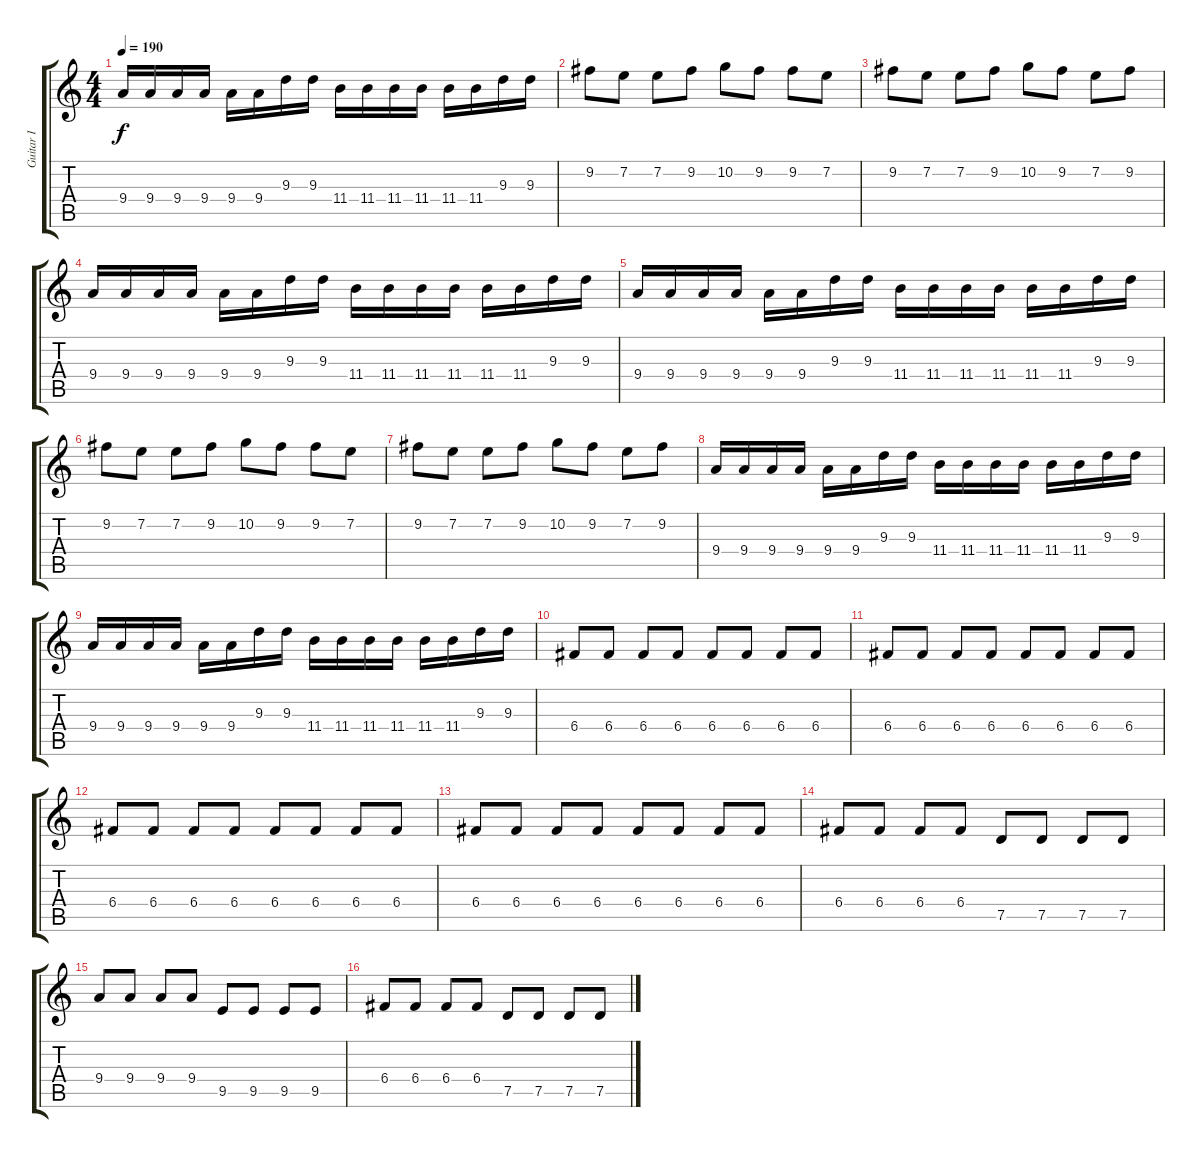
\track ("Guitar I" "Guitar I") {instrument distortionguitar}
\staff {score tabs}
\tuning (D4 A3 F3 C3 G2 D2) {hide}
\ts (4 4)
\tempo 190
\clef g2
\ks c
9.4.16{dy f} 9.4.16 9.4.16 9.4.16 9.4.16 9.4.16 9.3.16 9.3.16 11.4.16 11.4.16 11.4.16 11.4.16 11.4.16 11.4.16 9.3.16 9.3.16 |
9.2.8 7.2.8 7.2.8 9.2.8 10.2.8 9.2.8 9.2.8 7.2.8 |
9.2.8 7.2.8 7.2.8 9.2.8 10.2.8 9.2.8 7.2.8 9.2.8 |
9.4.16 9.4.16 9.4.16 9.4.16 9.4.16 9.4.16 9.3.16 9.3.16 11.4.16 11.4.16 11.4.16 11.4.16 11.4.16 11.4.16 9.3.16 9.3.16 |
9.4.16 9.4.16 9.4.16 9.4.16 9.4.16 9.4.16 9.3.16 9.3.16 11.4.16 11.4.16 11.4.16 11.4.16 11.4.16 11.4.16 9.3.16 9.3.16 |
9.2.8 7.2.8 7.2.8 9.2.8 10.2.8 9.2.8 9.2.8 7.2.8 |
9.2.8 7.2.8 7.2.8 9.2.8 10.2.8 9.2.8 7.2.8 9.2.8 |
9.4.16 9.4.16 9.4.16 9.4.16 9.4.16 9.4.16 9.3.16 9.3.16 11.4.16 11.4.16 11.4.16 11.4.16 11.4.16 11.4.16 9.3.16 9.3.16 |
9.4.16 9.4.16 9.4.16 9.4.16 9.4.16 9.4.16 9.3.16 9.3.16 11.4.16 11.4.16 11.4.16 11.4.16 11.4.16 11.4.16 9.3.16 9.3.16 |
6.4.8 6.4.8 6.4.8 6.4.8 6.4.8 6.4.8 6.4.8 6.4.8 |
6.4.8 6.4.8 6.4.8 6.4.8 6.4.8 6.4.8 6.4.8 6.4.8 |
6.4.8 6.4.8 6.4.8 6.4.8 6.4.8 6.4.8 6.4.8 6.4.8 |
6.4.8 6.4.8 6.4.8 6.4.8 6.4.8 6.4.8 6.4.8 6.4.8 |
6.4.8 6.4.8 6.4.8 6.4.8 7.5.8 7.5.8 7.5.8 7.5.8 |
9.4.8 9.4.8 9.4.8 9.4.8 9.5.8 9.5.8 9.5.8 9.5.8 |
6.4.8 6.4.8 6.4.8 6.4.8 7.5.8 7.5.8 7.5.8 7.5.8
